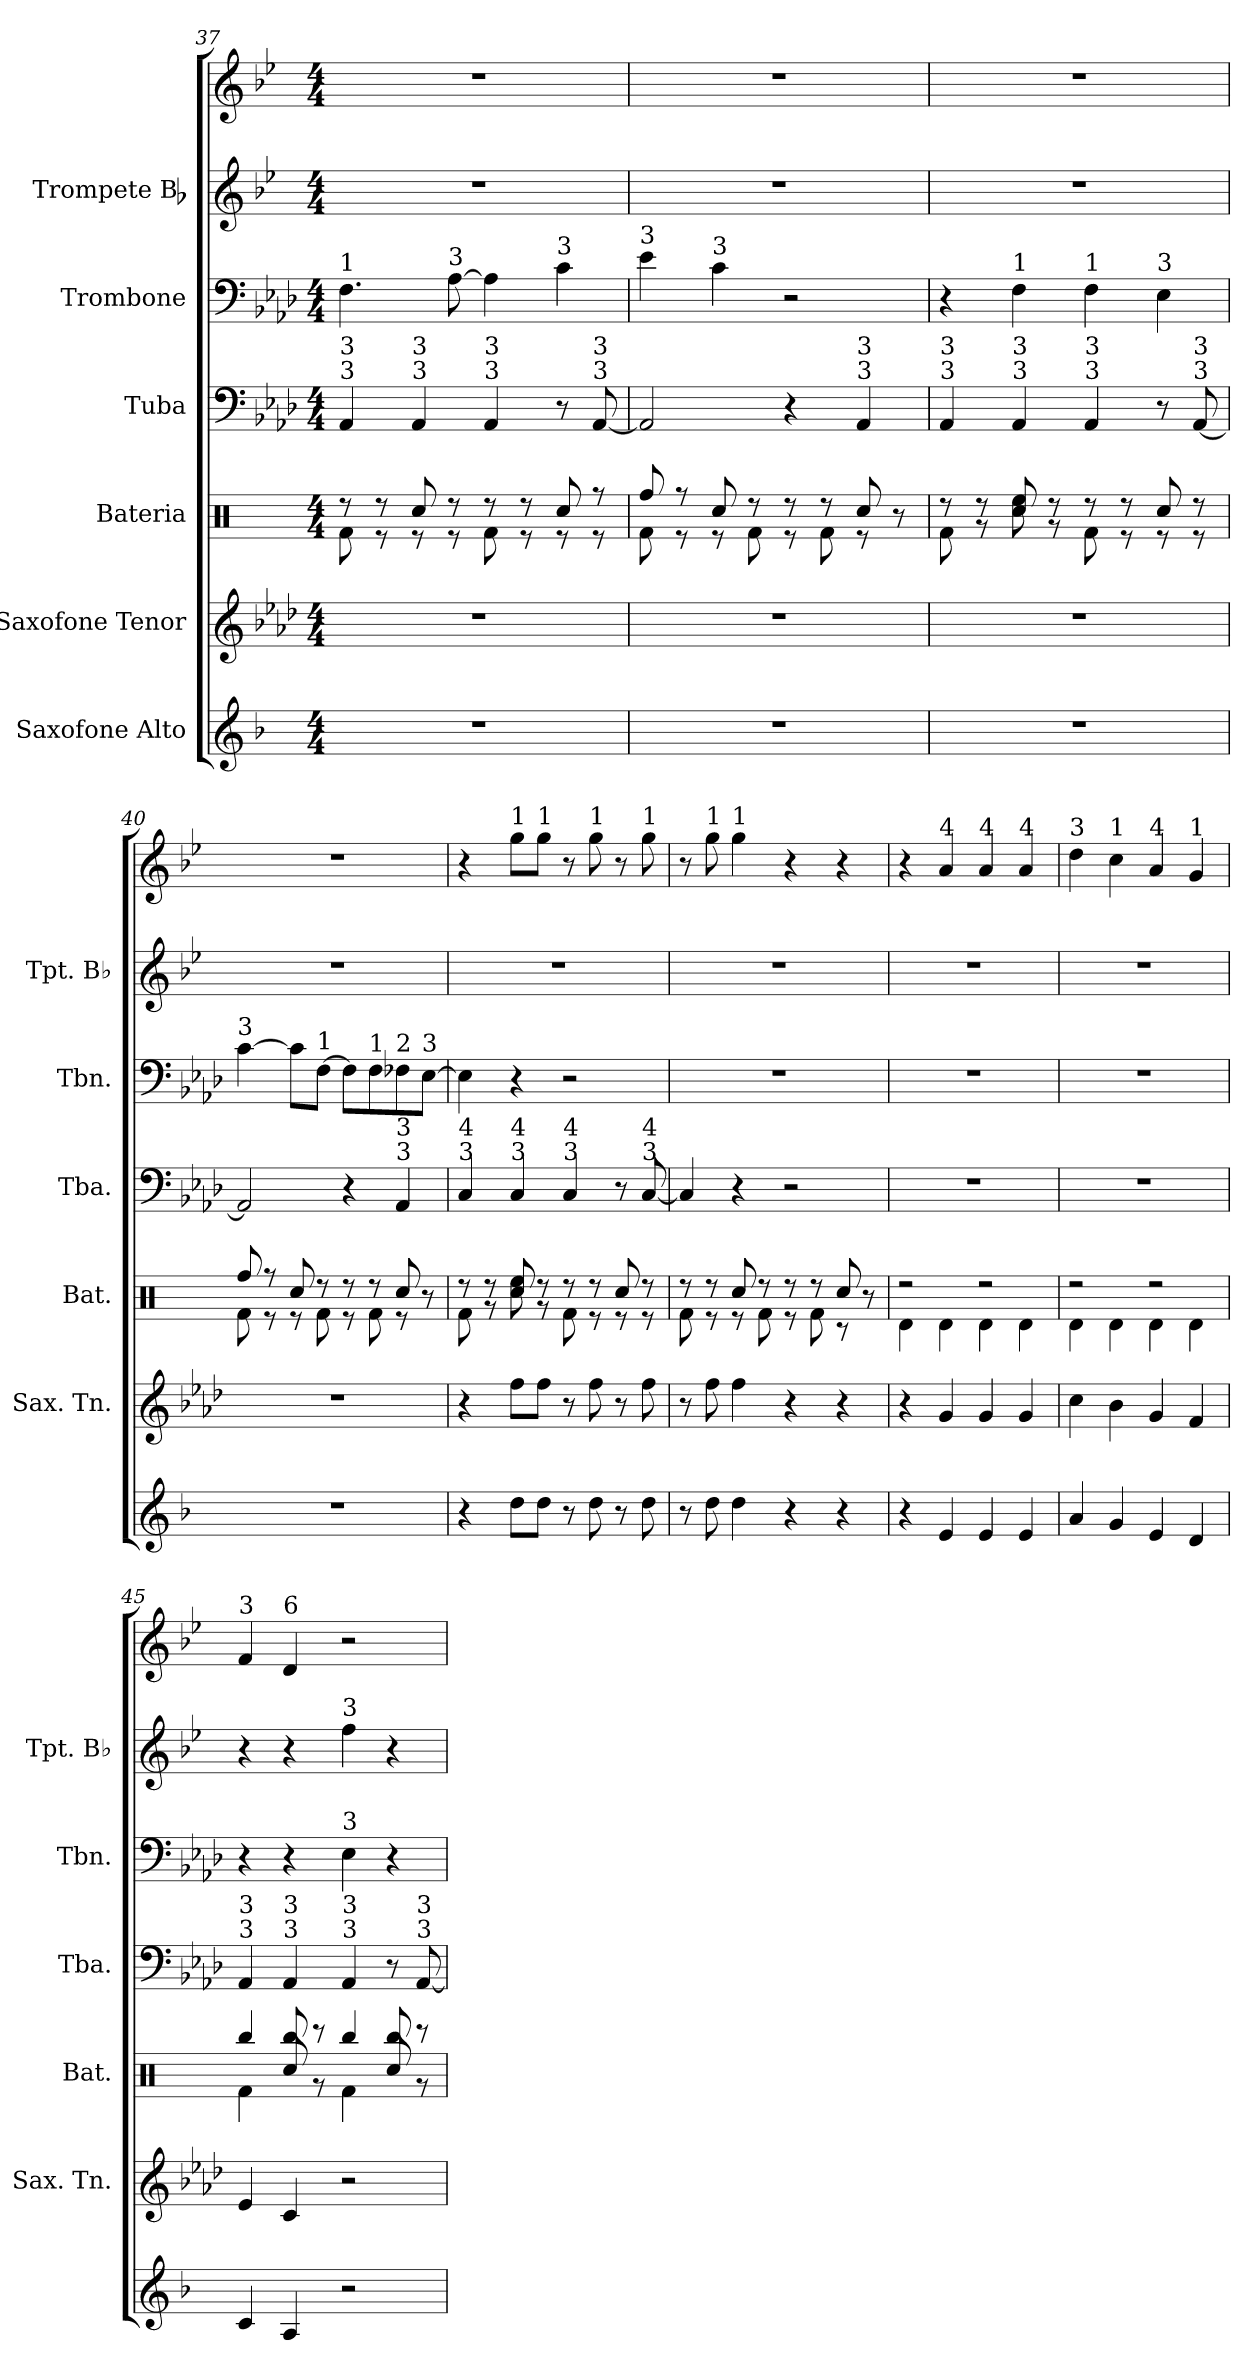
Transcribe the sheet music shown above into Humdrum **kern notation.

**kern	**kern	**kern	**kern	**kern	**kern	**kern
*part6	*part5	*part4	*part3	*part2	*part1	*part1
*staff7	*staff6	*staff5	*staff4	*staff3	*staff2	*staff1
*I"Saxofone Alto	*I"Saxofone Tenor	*I"Bateria	*I"Tuba	*I"Trombone	*I"Trompete Bb	*
*	*I'Sax. Tn.	*I'Bat.	*I'Tba.	*I'Tbn.	*I'Tpt. Bb	*
*clefG2	*clefG2	*clefX	*clefF4	*clefF4	*clefG2	*clefG2
*ITrd5c9	*ITrd8c14	*	*	*	*ITrd1c2	*ITrd1c2
*k[b-e-a-d-]	*k[b-e-a-d-]	*k[]	*k[b-e-a-d-]	*k[b-e-a-d-]	*k[b-e-a-d-]	*k[b-e-a-d-]
*M4/4	*M4/4	*M4/4	*M4/4	*M4/4	*M4/4	*M4/4
=37	=37	=37	=37	=37	=37	=37
*	*	*^	*	*	*	*
!	!	!	!	!	!LO:TX:a:t=1	!	!
!	!	!	!	!LO:TX:a:t=3	!	!	!
!	!	!	!	!LO:TX:a:t=3	!	!	!
1r	1r	8r	8Rf\	4AA-/	4.F\	1r	1r
.	.	8r	8r	.	.	.	.
!	!	!	!	!LO:TX:a:t=3	!	!	!
!	!	!	!	!LO:TX:a:t=3	!	!	!
.	.	8Rcc/	8r	4AA-/	.	.	.
!	!	!	!	!	!LO:TX:a:t=3	!	!
.	.	8r	8r	.	[8A-\	.	.
!	!	!	!	!LO:TX:a:t=3	!	!	!
!	!	!	!	!LO:TX:a:t=3	!	!	!
.	.	8r	8Rf\	4AA-/	4A-\]	.	.
.	.	8r	8r	.	.	.	.
!	!	!	!	!	!LO:TX:a:t=3	!	!
.	.	8Rcc/	8r	8r	4c\	.	.
!	!	!	!	!LO:TX:a:t=3	!	!	!
!	!	!	!	!LO:TX:a:t=3	!	!	!
.	.	8r	8r	[8AA-/	.	.	.
=38	=38	=38	=38	=38	=38	=38	=38
!	!	!	!	!	!LO:TX:a:t=3	!	!
1r	1r	8Rff/	8Rf\	2AA-/]	4e-\	1r	1r
.	.	8r	8r	.	.	.	.
!	!	!	!	!	!LO:TX:a:t=3	!	!
.	.	8Rcc/	8r	.	4c\	.	.
.	.	8r	8Rf\	.	.	.	.
.	.	8r	8r	4r	2r	.	.
.	.	8r	8Rf\	.	.	.	.
!	!	!	!	!LO:TX:a:t=3	!	!	!
!	!	!	!	!LO:TX:a:t=3	!	!	!
.	.	8Rcc/	8r	4AA-/	.	.	.
.	.	8ryy	8r	.	.	.	.
=39	=39	=39	=39	=39	=39	=39	=39
!	!	!	!	!LO:TX:a:t=3	!	!	!
!	!	!	!	!LO:TX:a:t=3	!	!	!
1r	1r	8r	8Rf\	4AA-/	4r	1r	1r
.	.	8r	8r	.	.	.	.
!	!	!	!	!	!LO:TX:a:t=1	!	!
!	!	!	!	!LO:TX:a:t=3	!	!	!
!	!	!	!	!LO:TX:a:t=3	!	!	!
.	.	8Rcc/	8Ree\	4AA-/	4F\	.	.
.	.	8r	8r	.	.	.	.
!	!	!	!	!	!LO:TX:a:t=1	!	!
!	!	!	!	!LO:TX:a:t=3	!	!	!
!	!	!	!	!LO:TX:a:t=3	!	!	!
.	.	8r	8Rf\	4AA-/	4F\	.	.
.	.	8r	8r	.	.	.	.
!	!	!	!	!	!LO:TX:a:t=3	!	!
.	.	8Rcc/	8r	8r	4E-\	.	.
!	!	!	!	!LO:TX:a:t=3	!	!	!
!	!	!	!	!LO:TX:a:t=3	!	!	!
.	.	8r	8r	[8AA-/	.	.	.
!!LO:PB:g=z
=40	=40	=40	=40	=40	=40	=40	=40
!	!	!	!	!	!LO:TX:a:t=3	!	!
1r	1r	8Rff/	8Rf\	2AA-/]	[4c\	1r	1r
.	.	8r	8r	.	.	.	.
.	.	8Rcc/	8r	.	8c\L]	.	.
!	!	!	!	!	!LO:TX:a:t=1	!	!
.	.	8r	8Rf\	.	[8F\J	.	.
.	.	8r	8r	4r	8F\L]	.	.
!	!	!	!	!	!LO:TX:a:t=1	!	!
.	.	8r	8Rf\	.	8F\	.	.
!	!	!	!	!	!LO:TX:a:t=2	!	!
!	!	!	!	!LO:TX:a:t=3	!	!	!
!	!	!	!	!LO:TX:a:t=3	!	!	!
.	.	8Rcc/	8r	4AA-/	8F-X\	.	.
!	!	!	!	!	!LO:TX:a:t=3	!	!
.	.	8ryy	8r	.	[8E-\J	.	.
=41	=41	=41	=41	=41	=41	=41	=41
!	!	!	!	!LO:TX:a:t=3	!	!	!
!	!	!	!	!LO:TX:a:t=4	!	!	!
4r	4r	8r	8Rf\	4C/	4E-\]	1r	4r
.	.	8r	8r	.	.	.	.
!	!	!	!	!	!	!	!LO:TX:a:t=1
!	!	!	!	!LO:TX:a:t=3	!	!	!
!	!	!	!	!LO:TX:a:t=4	!	!	!
8f\L	8f\L	8Rcc/	8Ree\	4C/	4r	.	8ff\L
!	!	!	!	!	!	!	!LO:TX:a:t=1
8f\J	8f\J	8r	8r	.	.	.	8ff\J
!	!	!	!	!LO:TX:a:t=3	!	!	!
!	!	!	!	!LO:TX:a:t=4	!	!	!
8r	8r	8r	8Rf\	4C/	2r	.	8r
!	!	!	!	!	!	!	!LO:TX:a:t=1
8f\	8f\	8r	8r	.	.	.	8ff\
8r	8r	8Rcc/	8r	8r	.	.	8r
!	!	!	!	!	!	!	!LO:TX:a:t=1
!	!	!	!	!LO:TX:a:t=3	!	!	!
!	!	!	!	!LO:TX:a:t=4	!	!	!
8f\	8f\	8r	8r	[8C/	.	.	8ff\
=42	=42	=42	=42	=42	=42	=42	=42
8r	8r	8r	8Rf\	4C/]	1r	1r	8r
!	!	!	!	!	!	!	!LO:TX:a:t=1
8f\	8f\	8r	8r	.	.	.	8ff\
!	!	!	!	!	!	!	!LO:TX:a:t=1
4f\	4f\	8Rcc/	8r	4r	.	.	4ff\
.	.	8r	8Rf\	.	.	.	.
4r	4r	8r	8r	2r	.	.	4r
.	.	8r	8Rf\	.	.	.	.
4r	4r	8Rcc/	8r	.	.	.	4r
.	.	8ryy	8r	.	.	.	.
=43	=43	=43	=43	=43	=43	=43	=43
4r	4r	2r	4Rd\	1r	1r	1r	4r
!	!	!	!	!	!	!	!LO:TX:a:t=4
4G/	4G/	.	4Rd\	.	.	.	4g/
!	!	!	!	!	!	!	!LO:TX:a:t=4
4G/	4G/	2r	4Rd\	.	.	.	4g/
!	!	!	!	!	!	!	!LO:TX:a:t=4
4G/	4G/	.	4Rd\	.	.	.	4g/
!!LO:PB:g=z
=44	=44	=44	=44	=44	=44	=44	=44
!	!	!	!	!	!	!	!LO:TX:a:t=3
4c/	4c\	2r	4Rd\	1r	1r	1r	4cc\
!	!	!	!	!	!	!	!LO:TX:a:t=1
4B-/	4B-\	.	4Rd\	.	.	.	4b-\
!	!	!	!	!	!	!	!LO:TX:a:t=4
4G/	4G/	2r	4Rd\	.	.	.	4g/
!	!	!	!	!	!	!	!LO:TX:a:t=1
4F/	4F/	.	4Rd\	.	.	.	4f/
=45	=45	=45	=45	=45	=45	=45	=45
!	!	!	!	!	!	!	!LO:TX:a:t=3
!	!	!	!	!LO:TX:a:t=3	!	!	!
!	!	!	!	!LO:TX:a:t=3	!	!	!
4E-/	4E-/	4Rbb/	4Rf\	4AA-/	4r	4r	4e-/
!	!	!	!	!	!	!	!LO:TX:a:t=6
!	!	!	!	!LO:TX:a:t=3	!	!	!
!	!	!	!	!LO:TX:a:t=3	!	!	!
4C/	4C/	8Rbb/	8Rcc/	4AA-/	4r	4r	4c/
.	.	8r	8r	.	.	.	.
!	!	!	!	!	!	!LO:TX:a:t=3	!
!	!	!	!	!	!LO:TX:a:t=3	!	!
!	!	!	!	!LO:TX:a:t=3	!	!	!
!	!	!	!	!LO:TX:a:t=3	!	!	!
2r	2r	4Rbb/	4Rf\	4AA-/	4E-\	4ee-\	2r
.	.	8Rbb/	8Rcc/	8r	4r	4r	.
!	!	!	!	!LO:TX:a:t=3	!	!	!
!	!	!	!	!LO:TX:a:t=3	!	!	!
.	.	8r	8r	[8AA-/	.	.	.
*	*	*v	*v	*	*	*	*
=	=	=	=	=	=	=
*-	*-	*-	*-	*-	*-	*-
